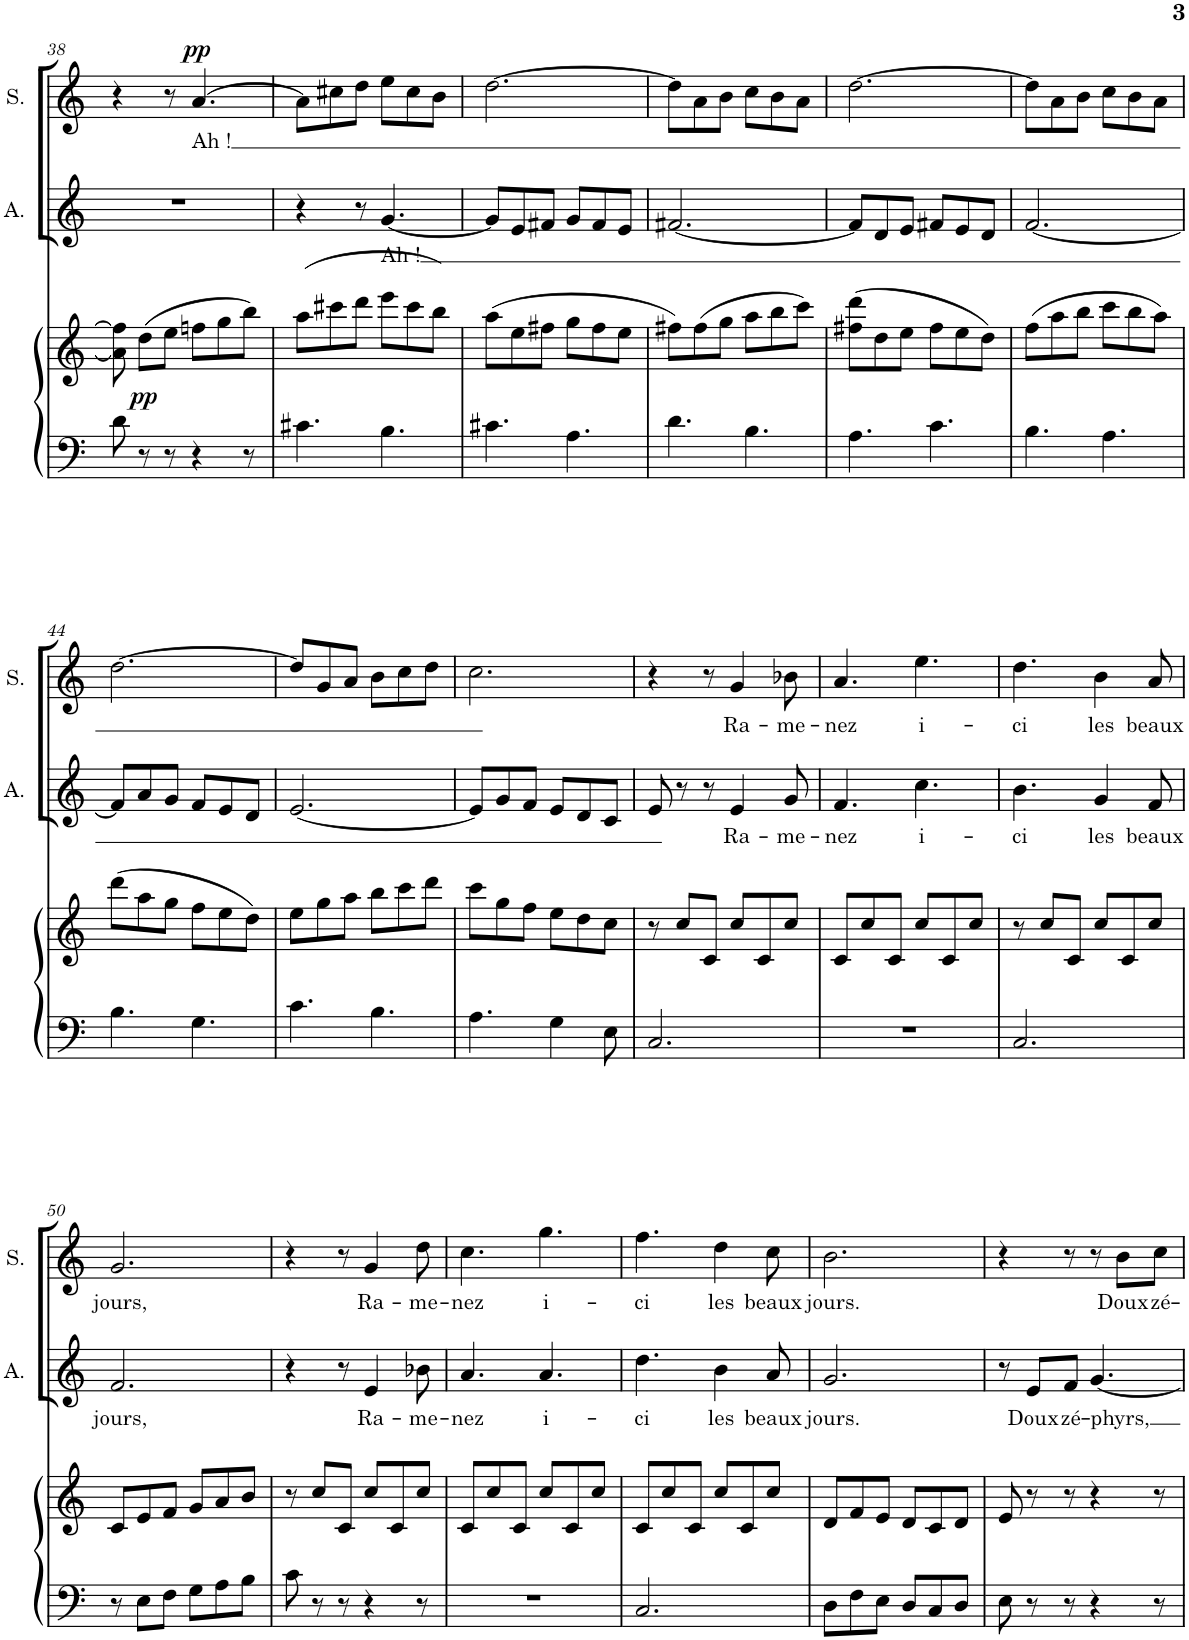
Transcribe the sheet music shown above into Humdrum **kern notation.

**kern	**kern	**dynam	**kern	**text	**kern	**text	**dynam
*part3	*part3	*part3	*part2	*part2	*part1	*part1	*part1
*staff4	*staff3	*staff3/4	*staff2	*staff2	*staff1	*staff1	*staff1
*I"Piano	*	*	*I"Alto	*	*I"Soprano	*	*
*I'Pno	*	*	*I'A.	*	*I'S.	*	*
!!LO:PB:g=z
*clefF4	*clefG2	*	*clefG2	*	*clefG2	*	*
*k[]	*k[]	*	*k[]	*	*k[]	*	*
*M6/8	*M6/8	*	*M6/8	*	*M6/8	*	*
=38	=38	=38	=38	=38	=38	=38	=38
8d\	8a\] 8ff#\]	.	2.r	.	4r	.	.
!	!	!LO:DY:b	!	!	!	!	!
8r	(8dd\L	pp	.	.	.	.	.
8r	8ee\J	.	.	.	8r	.	.
!	!	!	!	!	!	!LO:LY:b	!LO:DY:a
4r	8ffn\L	.	.	.	[4.a/	Ah !	pp
.	8gg\	.	.	.	.	.	.
8r	8bb\J)	.	.	.	.	.	.
=39	=39	=39	=39	=39	=39	=39	=39
4.c#X\	(8aa\L	.	4r	.	8a\L]	.	.
.	8ccc#X\	.	.	.	8cc#X\	.	.
.	8ddd\J	.	8r	.	8dd\J	.	.
!	!	!	!	!LO:LY:b	!	!	!
4.B\	8eee\L	.	[4.g/	Ah !	8ee\L	.	.
.	8ccc#\	.	.	.	8cc#\	.	.
.	8bb\J)	.	.	.	8b\J	.	.
=40	=40	=40	=40	=40	=40	=40	=40
4.c#X\	(8aa\L	.	8g/L]	.	[2.dd\	.	.
.	8ee\	.	8e/	.	.	.	.
.	8ff#X\J	.	8f#X/J	.	.	.	.
4.A\	8gg\L	.	8g/L	.	.	.	.
.	8ff#\	.	8f#/	.	.	.	.
.	8ee\J	.	8e/J	.	.	.	.
=41	=41	=41	=41	=41	=41	=41	=41
4.d\	8ff#X\L)	.	[2.f#X/	.	8dd\L]	.	.
.	(8ff#\	.	.	.	8a\	.	.
.	8gg\J	.	.	.	8b\J	.	.
4.B\	8aa\L	.	.	.	8cc\L	.	.
.	8bb\	.	.	.	8b\	.	.
.	8ccc\J)	.	.	.	8a\J	.	.
=42	=42	=42	=42	=42	=42	=42	=42
4.A\	(8ff#X\ 8ddd\L	.	8f#/L]	.	[2.dd\	.	.
.	8dd\	.	8d/	.	.	.	.
.	8ee\J	.	8e/J	.	.	.	.
4.c\	8ff#\L	.	8f#X/L	.	.	.	.
.	8ee\	.	8e/	.	.	.	.
.	8dd\J)	.	8d/J	.	.	.	.
=43	=43	=43	=43	=43	=43	=43	=43
4.B\	(8ff\L	.	[2.f/	.	8dd\L]	.	.
.	8aa\	.	.	.	8a\	.	.
.	8bb\J	.	.	.	8b\J	.	.
4.A\	8ccc\L	.	.	.	8cc\L	.	.
.	8bb\	.	.	.	8b\	.	.
.	8aa\J)	.	.	.	8a\J	.	.
!!LO:LB:g=z
=44	=44	=44	=44	=44	=44	=44	=44
4.B\	(8ddd\L	.	8f/L]	.	[2.dd\	.	.
.	8aa\	.	8a/	.	.	.	.
.	8gg\J	.	8g/J	.	.	.	.
4.G\	8ff\L	.	8f/L	.	.	.	.
.	8ee\	.	8e/	.	.	.	.
.	8dd\J)	.	8d/J	.	.	.	.
=45	=45	=45	=45	=45	=45	=45	=45
4.c\	8ee\L	.	[2.e/	.	8dd/L]	.	.
.	8gg\	.	.	.	8g/	.	.
.	8aa\J	.	.	.	8a/J	.	.
4.B\	8bb\L	.	.	.	8b\L	.	.
.	8ccc\	.	.	.	8cc\	.	.
.	8ddd\J	.	.	.	8dd\J	.	.
=46	=46	=46	=46	=46	=46	=46	=46
4.A\	8ccc\L	.	8e/L]	.	2.cc\	.	.
.	8gg\	.	8g/	.	.	.	.
.	8ff\J	.	8f/J	.	.	.	.
4G\	8ee\L	.	8e/L	.	.	.	.
.	8dd\	.	8d/	.	.	.	.
8E\	8cc\J	.	8c/J	.	.	.	.
=47	=47	=47	=47	=47	=47	=47	=47
2.C/	8r	.	8e/	.	4r	.	.
.	8cc/L	.	8r	.	.	.	.
.	8c/J	.	8r	.	8r	.	.
!	!	!	!	!LO:LY:b	!	!LO:LY:b	!
.	8cc/L	.	4e/	Ra-	4g/	Ra-	.
.	8c/	.	.	.	.	.	.
!	!	!	!	!LO:LY:b	!	!LO:LY:b	!
.	8cc/J	.	8g/	-me-	8b-X\	-me-	.
=48	=48	=48	=48	=48	=48	=48	=48
!	!	!	!	!LO:LY:b	!	!LO:LY:b	!
2.r	8c/L	.	4.f/	-nez	4.a/	-nez	.
.	8cc/	.	.	.	.	.	.
.	8c/J	.	.	.	.	.	.
!	!	!	!	!LO:LY:b	!	!LO:LY:b	!
.	8cc/L	.	4.cc\	i-	4.ee\	i-	.
.	8c/	.	.	.	.	.	.
.	8cc/J	.	.	.	.	.	.
=49	=49	=49	=49	=49	=49	=49	=49
!	!	!	!	!LO:LY:b	!	!LO:LY:b	!
2.C/	8r	.	4.b\	-ci	4.dd\	-ci	.
.	8cc/L	.	.	.	.	.	.
.	8c/J	.	.	.	.	.	.
!	!	!	!	!LO:LY:b	!	!LO:LY:b	!
.	8cc/L	.	4g/	les	4b\	les	.
.	8c/	.	.	.	.	.	.
!	!	!	!	!LO:LY:b	!	!LO:LY:b	!
.	8cc/J	.	8f/	beaux	8a/	beaux	.
!!LO:LB:g=z
=50	=50	=50	=50	=50	=50	=50	=50
!	!	!	!	!LO:LY:b	!	!LO:LY:b	!
8r	8c/L	.	2.f/	jours,	2.g/	jours,	.
8E\L	8e/	.	.	.	.	.	.
8F\J	8f/J	.	.	.	.	.	.
8G\L	8g/L	.	.	.	.	.	.
8A\	8a/	.	.	.	.	.	.
8B\J	8b/J	.	.	.	.	.	.
=51	=51	=51	=51	=51	=51	=51	=51
8c\	8r	.	4r	.	4r	.	.
8r	8cc/L	.	.	.	.	.	.
8r	8c/J	.	8r	.	8r	.	.
!	!	!	!	!LO:LY:b	!	!LO:LY:b	!
4r	8cc/L	.	4e/	Ra-	4g/	Ra-	.
.	8c/	.	.	.	.	.	.
!	!	!	!	!LO:LY:b	!	!LO:LY:b	!
8r	8cc/J	.	8b-X\	-me-	8dd\	-me-	.
=52	=52	=52	=52	=52	=52	=52	=52
!	!	!	!	!LO:LY:b	!	!LO:LY:b	!
2.r	8c/L	.	4.a/	-nez	4.cc\	-nez	.
.	8cc/	.	.	.	.	.	.
.	8c/J	.	.	.	.	.	.
!	!	!	!	!LO:LY:b	!	!LO:LY:b	!
.	8cc/L	.	4.a/	i-	4.gg\	i-	.
.	8c/	.	.	.	.	.	.
.	8cc/J	.	.	.	.	.	.
=53	=53	=53	=53	=53	=53	=53	=53
!	!	!	!	!LO:LY:b	!	!LO:LY:b	!
2.C/	8c/L	.	4.dd\	-ci	4.ff\	-ci	.
.	8cc/	.	.	.	.	.	.
.	8c/J	.	.	.	.	.	.
!	!	!	!	!LO:LY:b	!	!LO:LY:b	!
.	8cc/L	.	4b\	les	4dd\	les	.
.	8c/	.	.	.	.	.	.
!	!	!	!	!LO:LY:b	!	!LO:LY:b	!
.	8cc/J	.	8a/	beaux	8cc\	beaux	.
=54	=54	=54	=54	=54	=54	=54	=54
!	!	!	!	!LO:LY:b	!	!LO:LY:b	!
8D\L	8d/L	.	2.g/	jours.	2.b\	jours.	.
8F\	8f/	.	.	.	.	.	.
8E\J	8e/J	.	.	.	.	.	.
8D/L	8d/L	.	.	.	.	.	.
8C/	8c/	.	.	.	.	.	.
8D/J	8d/J	.	.	.	.	.	.
=55	=55	=55	=55	=55	=55	=55	=55
8E\	8e/	.	8r	.	4r	.	.
!	!	!	!	!LO:LY:b	!	!	!
8r	8r	.	8e/L	Doux	.	.	.
!	!	!	!	!LO:LY:b	!	!	!
8r	8r	.	8f/J	zé-	8r	.	.
!	!	!	!	!LO:LY:b	!	!	!
4r	4r	.	[4.g/	-phyrs,	8r	.	.
!	!	!	!	!	!	!LO:LY:b	!
.	.	.	.	.	8b\L	Doux	.
!	!	!	!	!	!	!LO:LY:b	!
8r	8r	.	.	.	8cc\J	zé-	.
=	=	=	=	=	=	=	=
*-	*-	*-	*-	*-	*-	*-	*-
